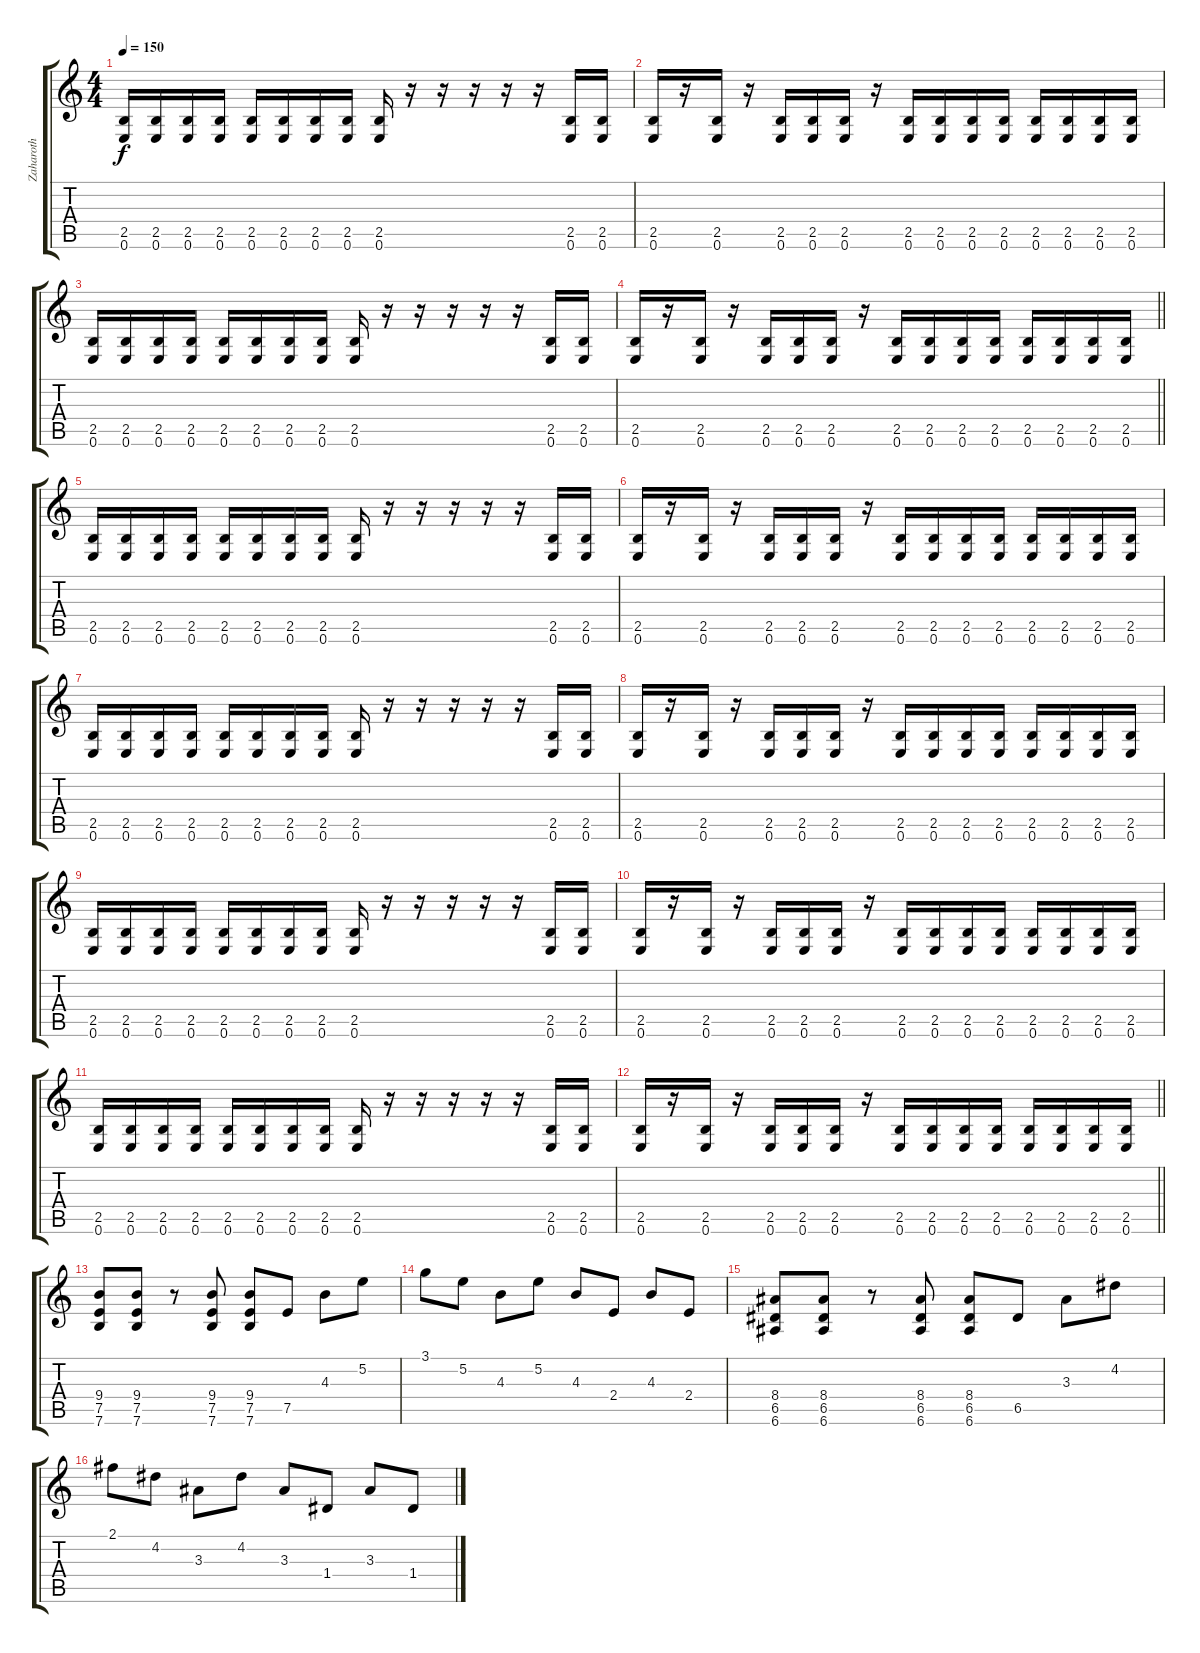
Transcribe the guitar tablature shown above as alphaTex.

\track ("Zaharoth" "Zaharoth") {instrument distortionguitar}
\staff {score tabs}
\tuning (E4 B3 G3 D3 A2 E2) {hide}
\ts (4 4)
\tempo 150
\clef g2
\ks c
(2.5 0.6).16{dy f} (2.5 0.6).16 (2.5 0.6).16 (2.5 0.6).16 (2.5 0.6).16 (2.5 0.6).16 (2.5 0.6).16 (2.5 0.6).16 (2.5 0.6).16 r.16 r.16 r.16 r.16 r.16 (2.5 0.6).16 (2.5 0.6).16 |
(2.5 0.6).16 r.16 (2.5 0.6).16 r.16 (2.5 0.6).16 (2.5 0.6).16 (2.5 0.6).16 r.16 (2.5 0.6).16 (2.5 0.6).16 (2.5 0.6).16 (2.5 0.6).16 (2.5 0.6).16 (2.5 0.6).16 (2.5 0.6).16 (2.5 0.6).16 |
(2.5 0.6).16 (2.5 0.6).16 (2.5 0.6).16 (2.5 0.6).16 (2.5 0.6).16 (2.5 0.6).16 (2.5 0.6).16 (2.5 0.6).16 (2.5 0.6).16 r.16 r.16 r.16 r.16 r.16 (2.5 0.6).16 (2.5 0.6).16 |
\barLineRight lightlight
(2.5 0.6).16 r.16 (2.5 0.6).16 r.16 (2.5 0.6).16 (2.5 0.6).16 (2.5 0.6).16 r.16 (2.5 0.6).16 (2.5 0.6).16 (2.5 0.6).16 (2.5 0.6).16 (2.5 0.6).16 (2.5 0.6).16 (2.5 0.6).16 (2.5 0.6).16 |
(2.5 0.6).16 (2.5 0.6).16 (2.5 0.6).16 (2.5 0.6).16 (2.5 0.6).16 (2.5 0.6).16 (2.5 0.6).16 (2.5 0.6).16 (2.5 0.6).16 r.16 r.16 r.16 r.16 r.16 (2.5 0.6).16 (2.5 0.6).16 |
(2.5 0.6).16 r.16 (2.5 0.6).16 r.16 (2.5 0.6).16 (2.5 0.6).16 (2.5 0.6).16 r.16 (2.5 0.6).16 (2.5 0.6).16 (2.5 0.6).16 (2.5 0.6).16 (2.5 0.6).16 (2.5 0.6).16 (2.5 0.6).16 (2.5 0.6).16 |
(2.5 0.6).16 (2.5 0.6).16 (2.5 0.6).16 (2.5 0.6).16 (2.5 0.6).16 (2.5 0.6).16 (2.5 0.6).16 (2.5 0.6).16 (2.5 0.6).16 r.16 r.16 r.16 r.16 r.16 (2.5 0.6).16 (2.5 0.6).16 |
(2.5 0.6).16 r.16 (2.5 0.6).16 r.16 (2.5 0.6).16 (2.5 0.6).16 (2.5 0.6).16 r.16 (2.5 0.6).16 (2.5 0.6).16 (2.5 0.6).16 (2.5 0.6).16 (2.5 0.6).16 (2.5 0.6).16 (2.5 0.6).16 (2.5 0.6).16 |
(2.5 0.6).16 (2.5 0.6).16 (2.5 0.6).16 (2.5 0.6).16 (2.5 0.6).16 (2.5 0.6).16 (2.5 0.6).16 (2.5 0.6).16 (2.5 0.6).16 r.16 r.16 r.16 r.16 r.16 (2.5 0.6).16 (2.5 0.6).16 |
(2.5 0.6).16 r.16 (2.5 0.6).16 r.16 (2.5 0.6).16 (2.5 0.6).16 (2.5 0.6).16 r.16 (2.5 0.6).16 (2.5 0.6).16 (2.5 0.6).16 (2.5 0.6).16 (2.5 0.6).16 (2.5 0.6).16 (2.5 0.6).16 (2.5 0.6).16 |
(2.5 0.6).16 (2.5 0.6).16 (2.5 0.6).16 (2.5 0.6).16 (2.5 0.6).16 (2.5 0.6).16 (2.5 0.6).16 (2.5 0.6).16 (2.5 0.6).16 r.16 r.16 r.16 r.16 r.16 (2.5 0.6).16 (2.5 0.6).16 |
\barLineRight lightlight
(2.5 0.6).16 r.16 (2.5 0.6).16 r.16 (2.5 0.6).16 (2.5 0.6).16 (2.5 0.6).16 r.16 (2.5 0.6).16 (2.5 0.6).16 (2.5 0.6).16 (2.5 0.6).16 (2.5 0.6).16 (2.5 0.6).16 (2.5 0.6).16 (2.5 0.6).16 |
(9.4 7.5 7.6).8 (9.4 7.5 7.6).8 r.8 (9.4 7.5 7.6).8 (9.4 7.5 7.6).8 7.5.8 4.3.8 5.2.8 |
3.1.8 5.2.8 4.3.8 5.2.8 4.3.8 2.4.8 4.3.8 2.4.8 |
(8.4 6.5 6.6).8 (8.4 6.5 6.6).8 r.8 (8.4 6.5 6.6).8 (8.4 6.5 6.6).8 6.5.8 3.3.8 4.2.8 |
2.1.8 4.2.8 3.3.8 4.2.8 3.3.8 1.4.8 3.3.8 1.4.8
